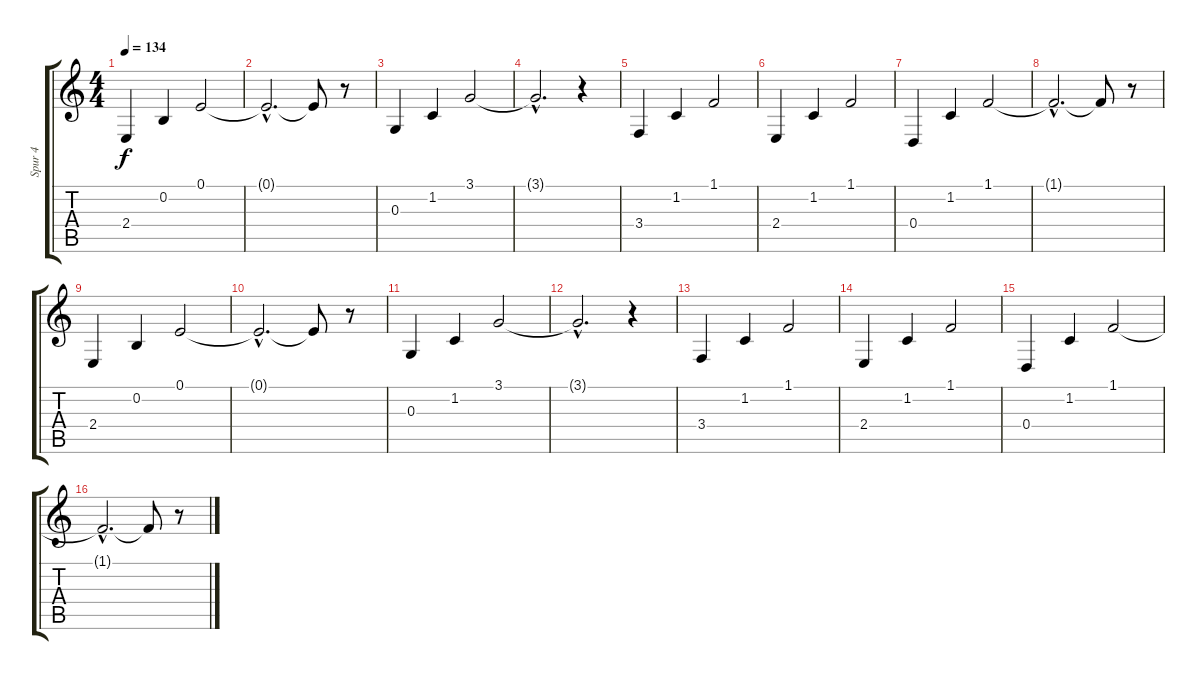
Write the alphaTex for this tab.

\track ("Spur 4" "Spur 4") {instrument harpsichord}
\staff {score tabs}
\tuning (E4 B3 G3 D3 A2 E2) {hide}
\ts (4 4)
\tempo 134
\clef g2
\ks c
2.4.4{dy f} 0.2.4 0.1.2 |
0.1{hac t}.2{d} 0.1{t}.8 r.8 |
0.3.4 1.2.4 3.1.2 |
3.1{hac t}.2{d} r.4 |
3.4.4 1.2.4 1.1.2 |
2.4.4 1.2.4 1.1.2 |
0.4.4 1.2.4 1.1.2 |
1.1{hac t}.2{d} 1.1{t}.8 r.8 |
2.4.4 0.2.4 0.1.2 |
0.1{hac t}.2{d} 0.1{t}.8 r.8 |
0.3.4 1.2.4 3.1.2 |
3.1{hac t}.2{d} r.4 |
3.4.4{volume 10 balance 11} 1.2.4 1.1.2 |
2.4.4 1.2.4 1.1.2 |
0.4.4 1.2.4 1.1.2 |
1.1{hac t}.2{d} 1.1{t}.8 r.8
